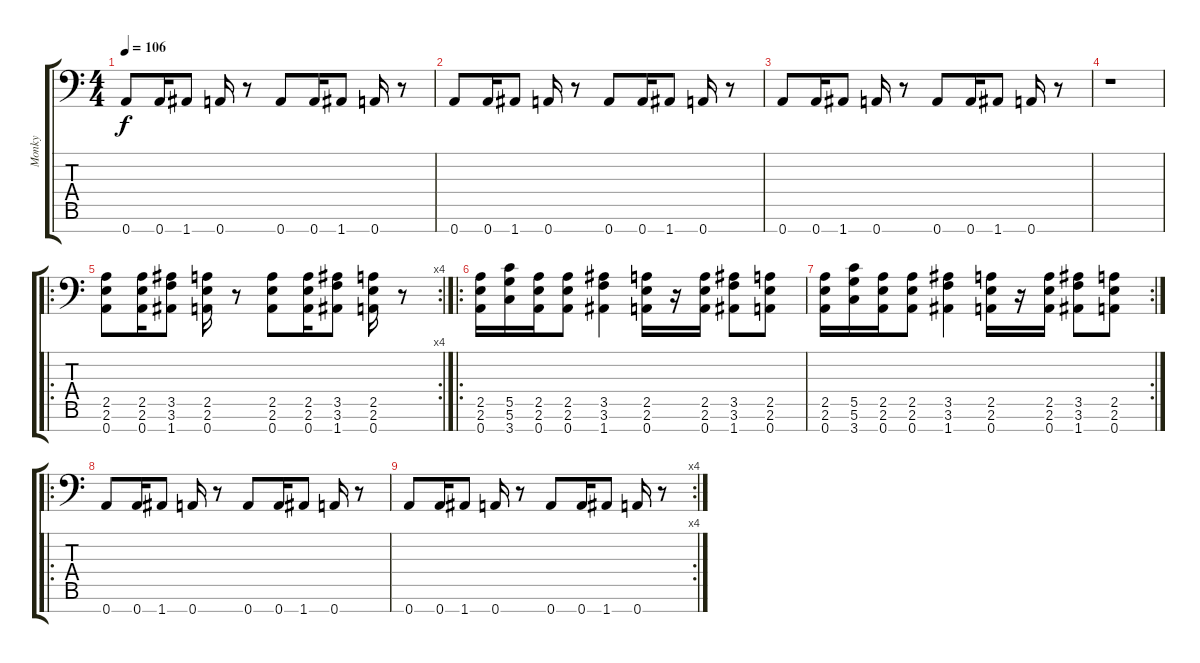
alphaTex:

\track ("Monky" "Monky") {instrument distortionguitar}
\staff {score tabs}
\tuning (D4 A3 F3 C3 G2 D2 A1) {hide}
\ts (4 4)
\tempo 106
\clef f4
\ks c
0.7.8{dy f} 0.7.16 1.7.8 0.7.16 r.8 0.7.8 0.7.16 1.7.8 0.7.16 r.8 |
0.7.8 0.7.16 1.7.8 0.7.16 r.8 0.7.8 0.7.16 1.7.8 0.7.16 r.8 |
0.7.8 0.7.16 1.7.8 0.7.16 r.8 0.7.8 0.7.16 1.7.8 0.7.16 r.8 |
r.1 |
\ro
\rc 4
(2.5 2.6 0.7).8{volume 12 instrument distortionguitar} (2.5 2.6 0.7).16 (3.5 3.6 1.7).8 (2.5 2.6 0.7).16 r.8 (2.5 2.6 0.7).8 (2.5 2.6 0.7).16 (3.5 3.6 1.7).8 (2.5 2.6 0.7).16 r.8 |
\ro
(2.5 2.6 0.7).16 (5.5 5.6 3.7).16 (2.5 2.6 0.7).16 (2.5 2.6 0.7).8 (3.5 3.6 1.7).4 (2.5 2.6 0.7).16 r.16 (2.5 2.6 0.7).16 (3.5 3.6 1.7).8 (2.5 2.6 0.7).8 |
\rc 2
(2.5 2.6 0.7).16 (5.5 5.6 3.7).16 (2.5 2.6 0.7).16 (2.5 2.6 0.7).8 (3.5 3.6 1.7).4 (2.5 2.6 0.7).16 r.16 (2.5 2.6 0.7).16 (3.5 3.6 1.7).8 (2.5 2.6 0.7).8 |
\ro
0.7.8 0.7.16 1.7.8 0.7.16 r.8 0.7.8 0.7.16 1.7.8 0.7.16 r.8 |
\rc 4
0.7.8 0.7.16 1.7.8 0.7.16 r.8 0.7.8 0.7.16 1.7.8 0.7.16 r.8
